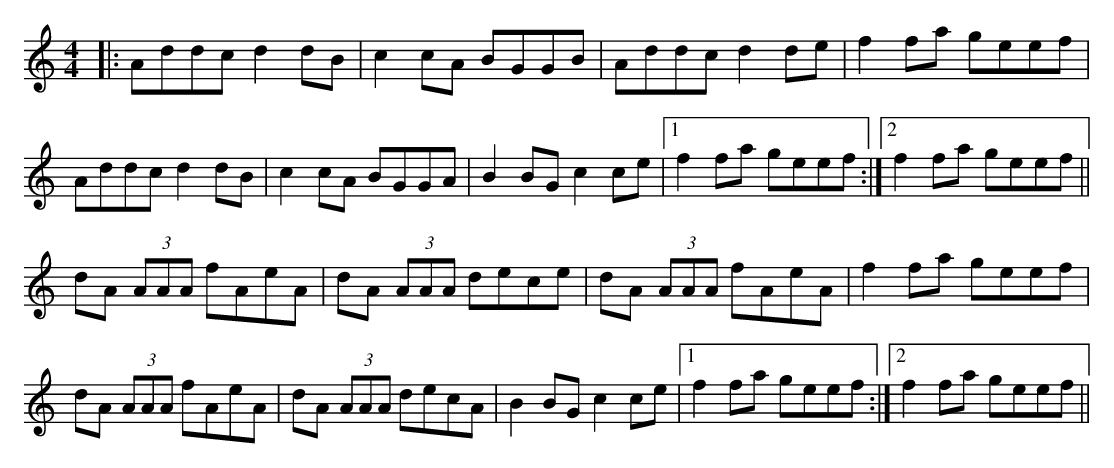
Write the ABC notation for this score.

X:1
M:4/4
K:Amin
|:Addc d2 dB|c2 cA BGGB|Addc d2 de|f2 fa geef|
Addc d2 dB|c2 cA BGGA|B2 BG c2 ce|1 f2 fa geef:|2 f2 fa geef||
dA (3AAA fAeA|dA (3AAA dece|dA (3AAA fAeA|f2 fa geef|
dA (3AAA fAeA|dA (3AAA decA|B2 BG c2 ce|1 f2 fa geef:|2 f2 fa geef||
